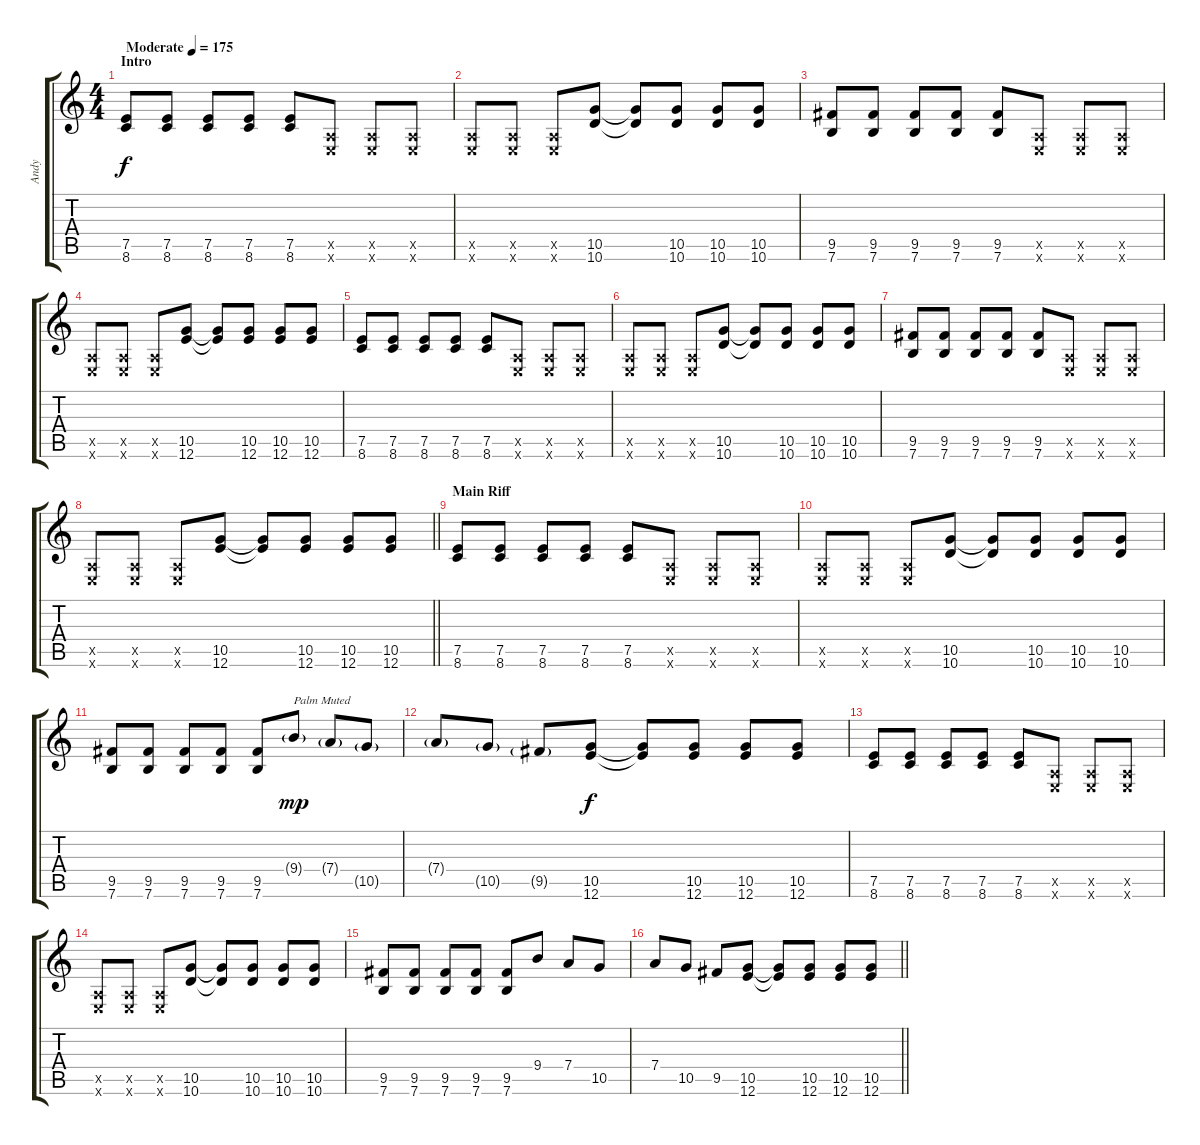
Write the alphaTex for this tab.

\track ("Andy" "Andy") {instrument distortionguitar}
\staff {score tabs}
\tuning (E4 B3 G3 D3 A2 E2) {hide}
\ts (4 4)
\section ("" "Intro")
\tempo (175 "Moderate")
\clef g2
\ks c
(7.5 8.6).8{dy f instrument distortionguitar} (7.5 8.6).8 (7.5 8.6).8 (7.5 8.6).8 (7.5 8.6).8 (0.5{x} 0.6{x}).8 (0.5{x} 0.6{x}).8 (0.5{x} 0.6{x}).8 |
(0.5{x} 0.6{x}).8 (0.5{x} 0.6{x}).8 (0.5{x} 0.6{x}).8 (10.5 10.6).8 (10.5{t} 10.6{t}).8 (10.5 10.6).8 (10.5 10.6).8 (10.5 10.6).8 |
(9.5 7.6).8 (9.5 7.6).8 (9.5 7.6).8 (9.5 7.6).8 (9.5 7.6).8 (0.5{x} 0.6{x}).8 (0.5{x} 0.6{x}).8 (0.5{x} 0.6{x}).8 |
(0.5{x} 0.6{x}).8 (0.5{x} 0.6{x}).8 (0.5{x} 0.6{x}).8 (10.5 12.6).8 (10.5{t} 12.6{t}).8 (10.5 12.6).8 (10.5 12.6).8 (10.5 12.6).8 |
(7.5 8.6).8 (7.5 8.6).8 (7.5 8.6).8 (7.5 8.6).8 (7.5 8.6).8 (0.5{x} 0.6{x}).8 (0.5{x} 0.6{x}).8 (0.5{x} 0.6{x}).8 |
(0.5{x} 0.6{x}).8 (0.5{x} 0.6{x}).8 (0.5{x} 0.6{x}).8 (10.5 10.6).8 (10.5{t} 10.6{t}).8 (10.5 10.6).8 (10.5 10.6).8 (10.5 10.6).8 |
(9.5 7.6).8 (9.5 7.6).8 (9.5 7.6).8 (9.5 7.6).8 (9.5 7.6).8 (0.5{x} 0.6{x}).8 (0.5{x} 0.6{x}).8 (0.5{x} 0.6{x}).8 |
\barLineRight lightlight
(0.5{x} 0.6{x}).8 (0.5{x} 0.6{x}).8 (0.5{x} 0.6{x}).8 (10.5 12.6).8 (10.5{t} 12.6{t}).8 (10.5 12.6).8 (10.5 12.6).8 (10.5 12.6).8 |
\section ("" "Main Riff")
(7.5 8.6).8 (7.5 8.6).8 (7.5 8.6).8 (7.5 8.6).8 (7.5 8.6).8 (0.5{x} 0.6{x}).8 (0.5{x} 0.6{x}).8 (0.5{x} 0.6{x}).8 |
(0.5{x} 0.6{x}).8 (0.5{x} 0.6{x}).8 (0.5{x} 0.6{x}).8 (10.5 10.6).8 (10.5{t} 10.6{t}).8 (10.5 10.6).8 (10.5 10.6).8 (10.5 10.6).8 |
(9.5 7.6).8 (9.5 7.6).8 (9.5 7.6).8 (9.5 7.6).8 (9.5 7.6).8 9.4{g}.8{txt "Palm Muted" dy mp} 7.4{g}.8 10.5{g}.8 |
7.4{g}.8 10.5{g}.8 9.5{g}.8 (10.5 12.6).8{dy f} (10.5{t} 12.6{t}).8 (10.5 12.6).8 (10.5 12.6).8 (10.5 12.6).8 |
(7.5 8.6).8 (7.5 8.6).8 (7.5 8.6).8 (7.5 8.6).8 (7.5 8.6).8 (0.5{x} 0.6{x}).8 (0.5{x} 0.6{x}).8 (0.5{x} 0.6{x}).8 |
(0.5{x} 0.6{x}).8 (0.5{x} 0.6{x}).8 (0.5{x} 0.6{x}).8 (10.5 10.6).8 (10.5{t} 10.6{t}).8 (10.5 10.6).8 (10.5 10.6).8 (10.5 10.6).8 |
(9.5 7.6).8 (9.5 7.6).8 (9.5 7.6).8 (9.5 7.6).8 (9.5 7.6).8 9.4.8 7.4.8 10.5.8 |
\barLineRight lightlight
7.4.8 10.5.8 9.5.8 (10.5 12.6).8 (10.5{t} 12.6{t}).8 (10.5 12.6).8 (10.5 12.6).8 (10.5 12.6).8
